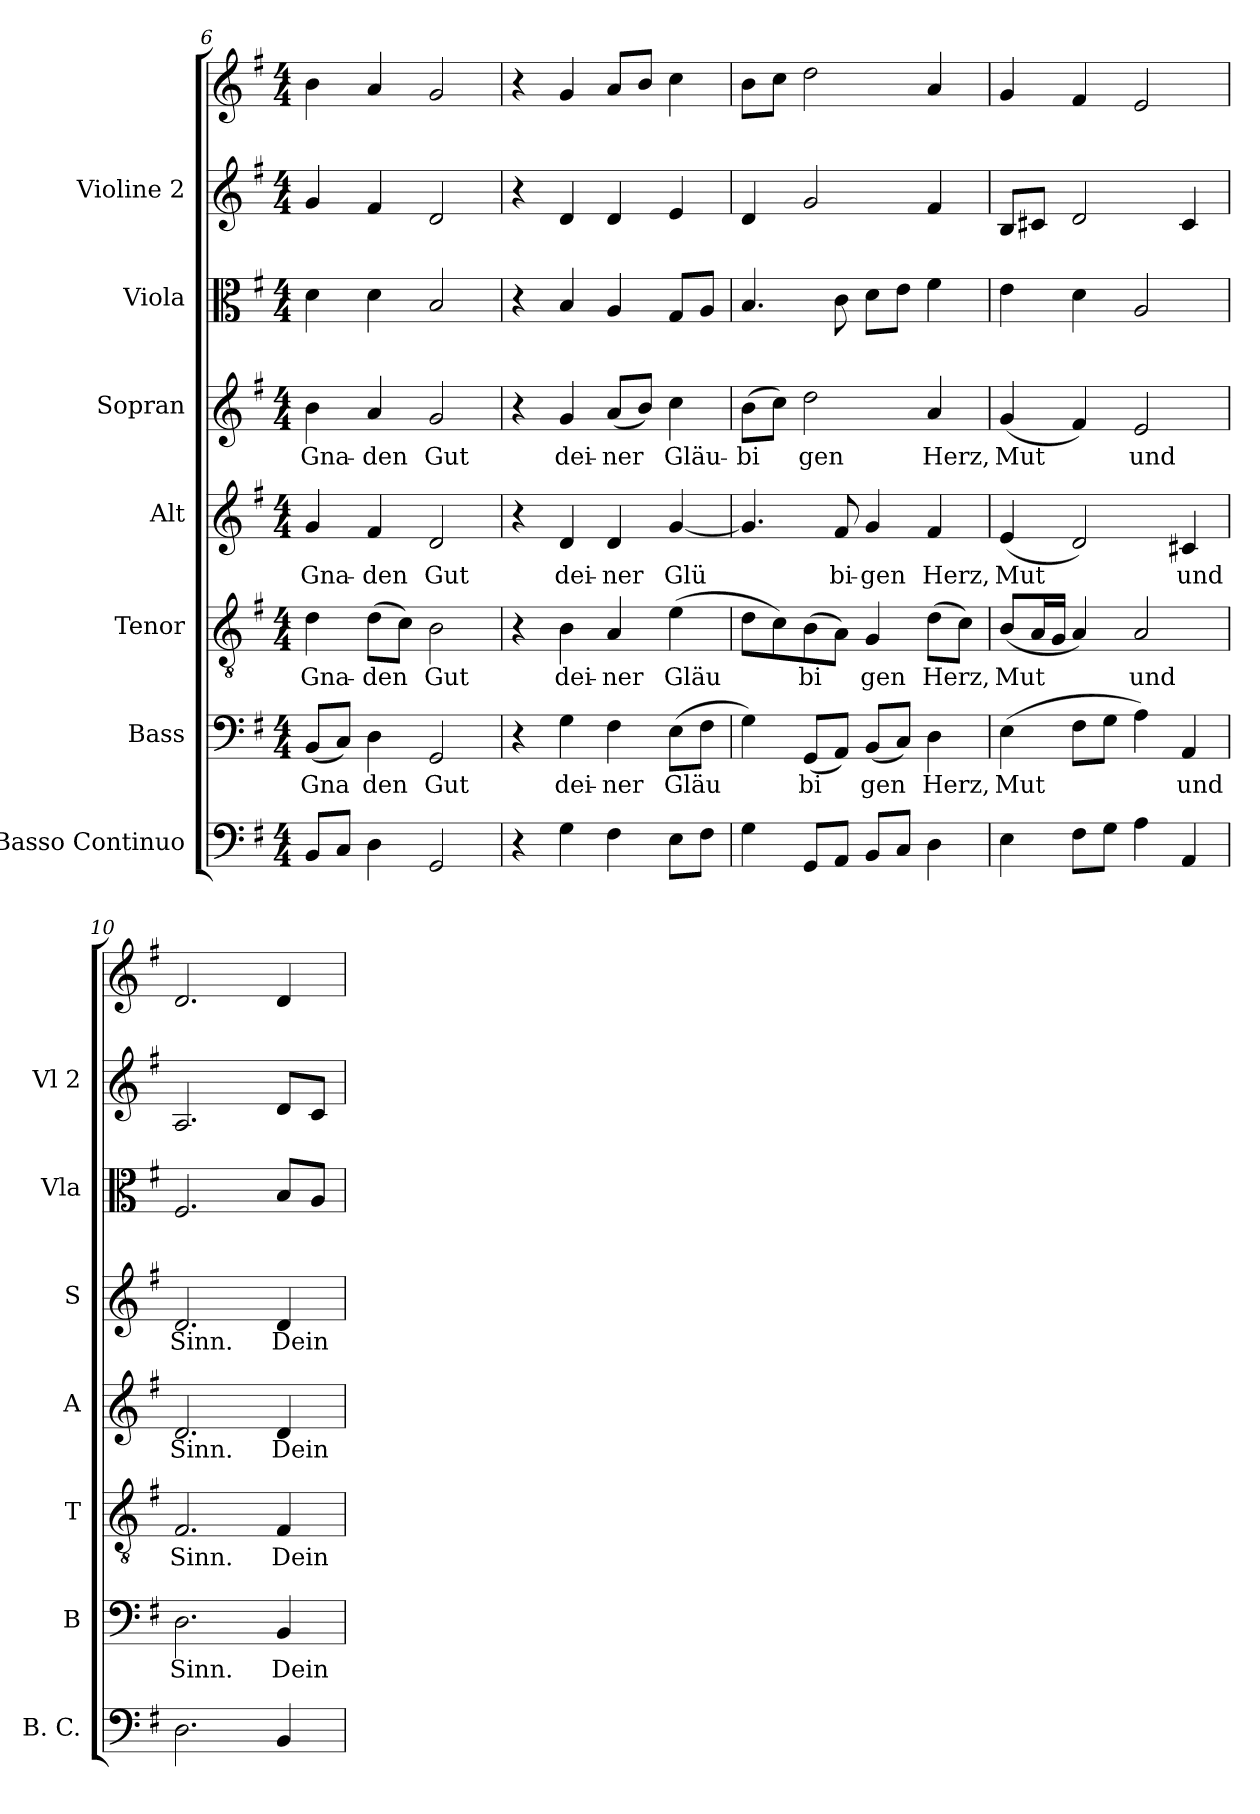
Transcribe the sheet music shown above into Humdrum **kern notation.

**kern	**kern	**text	**kern	**text	**kern	**text	**kern	**text	**kern	**kern	**kern
*part7	*part6	*part6	*part5	*part5	*part4	*part4	*part3	*part3	*part2	*part1	*part1
*staff8	*staff7	*staff7	*staff6	*staff6	*staff5	*staff5	*staff4	*staff4	*staff3	*staff2	*staff1
*I"Basso Continuo	*I"Bass	*	*I"Tenor	*	*I"Alt	*	*I"Sopran	*	*I"Viola	*I"Violine 2	*
*I'B. C.	*I'B	*	*I'T	*	*I'A	*	*I'S	*	*I'Vla	*I'Vl 2	*
*clefF4	*clefF4	*	*clefGv2	*	*clefG2	*	*clefG2	*	*clefC3	*clefG2	*clefG2
*ITrd7c12	*	*	*	*	*	*	*	*	*	*	*
*k[f#]	*k[f#]	*	*k[f#]	*	*k[f#]	*	*k[f#]	*	*k[f#]	*k[f#]	*k[f#]
*M4/4	*M4/4	*	*M4/4	*	*M4/4	*	*M4/4	*	*M4/4	*M4/4	*M4/4
=6	=6	=6	=6	=6	=6	=6	=6	=6	=6	=6	=6
!	!	!LO:LY:b	!	!LO:LY:b	!	!LO:LY:b	!	!LO:LY:b	!	!	!
8BBB/L	(8BB/L	Gna	4d\	Gna-	4g/	Gna-	4b\	Gna-	4d\	4g/	4b\
8CC/J	8C/J)	.	.	.	.	.	.	.	.	.	.
!	!	!LO:LY:b	!	!LO:LY:b	!	!LO:LY:b	!	!LO:LY:b	!	!	!
4DD\	4D\	den	(8d\L	den	4f#/	den	4a/	den	4d\	4f#/	4a/
.	.	.	8c\J)	.	.	.	.	.	.	.	.
!	!	!LO:LY:b	!	!LO:LY:b	!	!LO:LY:b	!	!LO:LY:b	!	!	!
2GGG>/	2GG>/	Gut	2B>\	Gut	2d>/	Gut	2g>/	Gut	2B>/	2d>/	2g>/
=7	=7	=7	=7	=7	=7	=7	=7	=7	=7	=7	=7
4r	4r	.	4r	.	4r	.	4r	.	4r	4r	4r
!	!	!LO:LY:b	!	!LO:LY:b	!	!LO:LY:b	!	!LO:LY:b	!	!	!
4GG\	4G\	dei-	4B\	dei-	4d/	dei-	4g/	dei-	4B/	4d/	4g/
!	!	!LO:LY:b	!	!LO:LY:b	!	!LO:LY:b	!	!LO:LY:b	!	!	!
4FF#\	4F#\	ner	4A/	ner	4d/	ner	(8a/L	ner	4A/	4d/	8a/L
.	.	.	.	.	.	.	8b/J)	.	.	.	8b/J
!	!	!LO:LY:b	!	!LO:LY:b	!	!LO:LY:b	!	!LO:LY:b	!	!	!
8EE\L	(8E\L	Gläu	(4e\	Gläu	[4g/	Glü	4cc\	Gläu-	8G/L	4e/	4cc\
8FF#\J	8F#\J	.	.	.	.	.	.	.	8A/J	.	.
=8	=8	=8	=8	=8	=8	=8	=8	=8	=8	=8	=8
!	!	!	!	!	!	!	!	!LO:LY:b	!	!	!
4GG\	4G\)	.	8d\L	.	4.g/]	.	(8b\L	bi	4.B/	4d/	8b\L
.	.	.	8c\)	.	.	.	8cc\J)	.	.	.	8cc\J
!	!	!LO:LY:b	!	!LO:LY:b	!	!	!	!LO:LY:b	!	!	!
8GGG/L	(8GG/L	bi	(8B\	bi	.	.	2dd\	gen	.	2g/	2dd\
!	!	!	!	!	!	!LO:LY:b	!	!	!	!	!
8AAA/J	8AA/J)	.	8A\J)	.	8f#/	bi-	.	.	8c\	.	.
!	!	!LO:LY:b	!	!LO:LY:b	!	!LO:LY:b	!	!	!	!	!
8BBB/L	(8BB/L	gen	4G/	gen	4g/	gen	.	.	8d\L	.	.
8CC/J	8C/J)	.	.	.	.	.	.	.	8e\J	.	.
!	!	!LO:LY:b	!	!LO:LY:b	!	!LO:LY:b	!	!LO:LY:b	!	!	!
4DD\	4D\	Herz,	(8d\L	Herz,	4f#/	Herz,	4a/	Herz,	4f#\	4f#/	4a/
.	.	.	8c\J)	.	.	.	.	.	.	.	.
!!LO:PB:g=z
=9	=9	=9	=9	=9	=9	=9	=9	=9	=9	=9	=9
!	!	!LO:LY:b	!	!LO:LY:b	!	!LO:LY:b	!	!LO:LY:b	!	!	!
4EE\	(4E\	Mut	(8B/L	Mut	(4e/	Mut	(4g/	Mut	4e\	8B/L	4g/
.	.	.	16A/L	.	.	.	.	.	.	8c#X/J	.
.	.	.	16G/JJ	.	.	.	.	.	.	.	.
8FF#\L	8F#\L	.	4A/)	.	2d/)	.	4f#/)	.	4d\	2d/	4f#/
8GG\J	8G\J	.	.	.	.	.	.	.	.	.	.
!	!	!	!	!LO:LY:b	!	!	!	!LO:LY:b	!	!	!
4AA\	4A\)	.	2A/	und	.	.	2e/	und	2A/	.	2e/
!	!	!LO:LY:b	!	!	!	!LO:LY:b	!	!	!	!	!
4AAA/	4AA/	und	.	.	4c#X/	und	.	.	.	4c#/	.
=10	=10	=10	=10	=10	=10	=10	=10	=10	=10	=10	=10
!	!	!LO:LY:b	!	!LO:LY:b	!	!LO:LY:b	!	!LO:LY:b	!	!	!
2.DD>\	2.D>\	Sinn.	2.F#>/	Sinn.	2.d>/	Sinn.	2.d>/	Sinn.	2.F#>/	2.A>/	2.d>/
!	!	!LO:LY:b	!	!LO:LY:b	!	!LO:LY:b	!	!LO:LY:b	!	!	!
4BBB/	4BB/	Dein	4F#/	Dein	4d/	Dein	4d/	Dein	8B/L	8d/L	4d/
.	.	.	.	.	.	.	.	.	8A/J	8c/J	.
=	=	=	=	=	=	=	=	=	=	=	=
*-	*-	*-	*-	*-	*-	*-	*-	*-	*-	*-	*-
